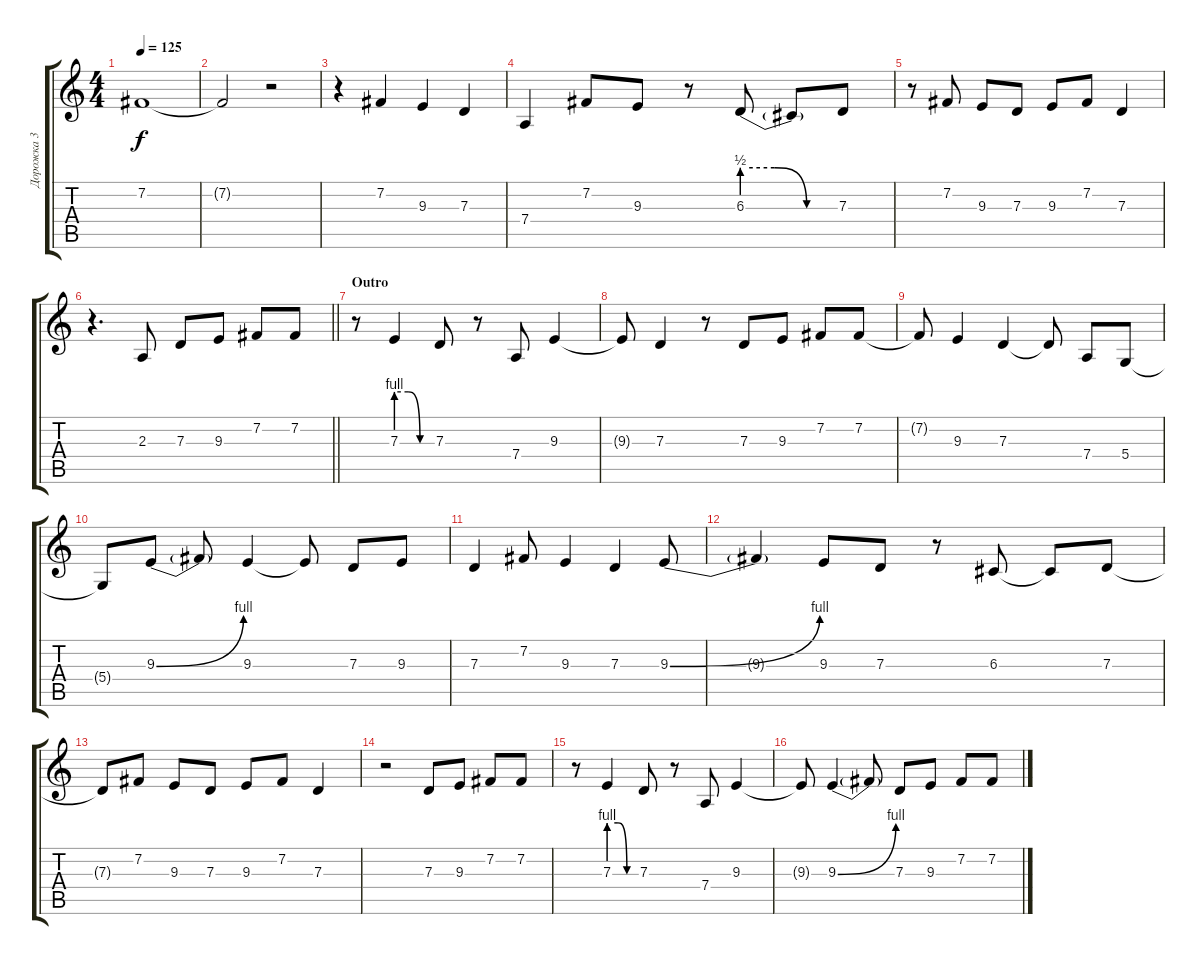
\track ("Дорожка 3" "Дорожка 3") {instrument altosax}
\staff {score tabs}
\tuning (E4 B3 G3 D3 A2 E2) {hide}
\ts (4 4)
\tempo 125
\clef g2
\ks c
7.2.1{dy f} |
7.2{t}.2 r.2 |
r.4 7.2.4 9.3.4 7.3.4 |
7.4.4 7.2.8 9.3.8 r.8 6.3{be (custom 0 2 20 2 40 0 60 0)}.8 6.3{t}.8 7.3.8 |
r.8 7.2.8 9.3.8 7.3.8 9.3.8 7.2.8 7.3.4 |
\barLineRight lightlight
r.4{d} 2.3.8 7.3.8 9.3.8 7.2.8 7.2.8 |
\section ("" "Outro")
r.8 7.3{be (custom 0 4 20 4 40 0 60 0)}.4 7.3.8 r.8 7.4.8 9.3.4 |
9.3{t}.8 7.3.4 r.8 7.3.8 9.3.8 7.2.8 7.2.8 |
7.2{t}.8 9.3.4 7.3.4 7.3{t}.8 7.4.8 5.4.8 |
5.4{t}.8 9.3{be (bend 0 0 60 4)}.8 9.3{t}.8 9.3.4 9.3{t}.8 7.3.8 9.3.8 |
7.3.4 7.2.8 9.3.4 7.3.4 9.3{be (bend 0 0 60 4)}.8 |
9.3{t}.4 9.3.8 7.3.8 r.8 6.3.8 6.3{t}.8 7.3.8 |
7.3{t}.8 7.2.8 9.3.8 7.3.8 9.3.8 7.2.8 7.3.4 |
r.2 7.3.8 9.3.8 7.2.8 7.2.8 |
r.8 7.3{be (custom 0 4 20 4 40 0 60 0)}.4 7.3.8 r.8 7.4.8 9.3.4 |
9.3{t}.8 9.3{be (bend 0 0 60 4)}.4 9.3{t}.8 7.3.8 9.3.8 7.2.8 7.2.8
